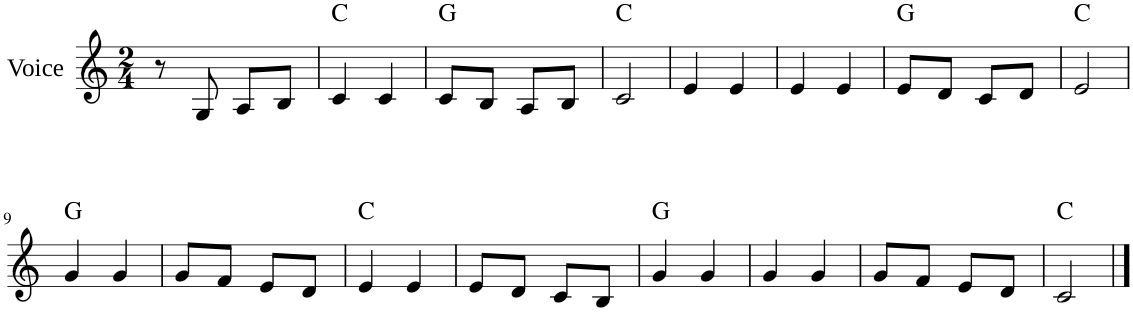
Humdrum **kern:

**kern	**harte
*part1	*part1
*staff1	*
*I"Voice	*
*clefG2	*
*k[]	*
*M2/4	*
=1	=1
8r	.
8G/	.
8A/L	.
8B/J	.
=2	=2
4c/	C:maj
4c/	.
=3	=3
8c/L	G:maj
8B/J	.
8A/L	.
8B/J	.
=4	=4
2c/	C:maj
=5	=5
4e/	.
4e/	.
=6	=6
4e/	.
4e/	.
=7	=7
8e/L	G:maj
8d/J	.
8c/L	.
8d/J	.
=8	=8
2e/	C:maj
!!LO:LB:g=z
=9	=9
4g/	G:maj
4g/	.
=10	=10
8g/L	.
8f/J	.
8e/L	.
8d/J	.
=11	=11
4e/	C:maj
4e/	.
=12	=12
8e/L	.
8d/J	.
8c/L	.
8B/J	.
=13	=13
4g/	G:maj
4g/	.
=14	=14
4g/	.
4g/	.
=15	=15
8g/L	.
8f/J	.
8e/L	.
8d/J	.
=16	=16
2c/	C:maj
==	==
*-	*-
